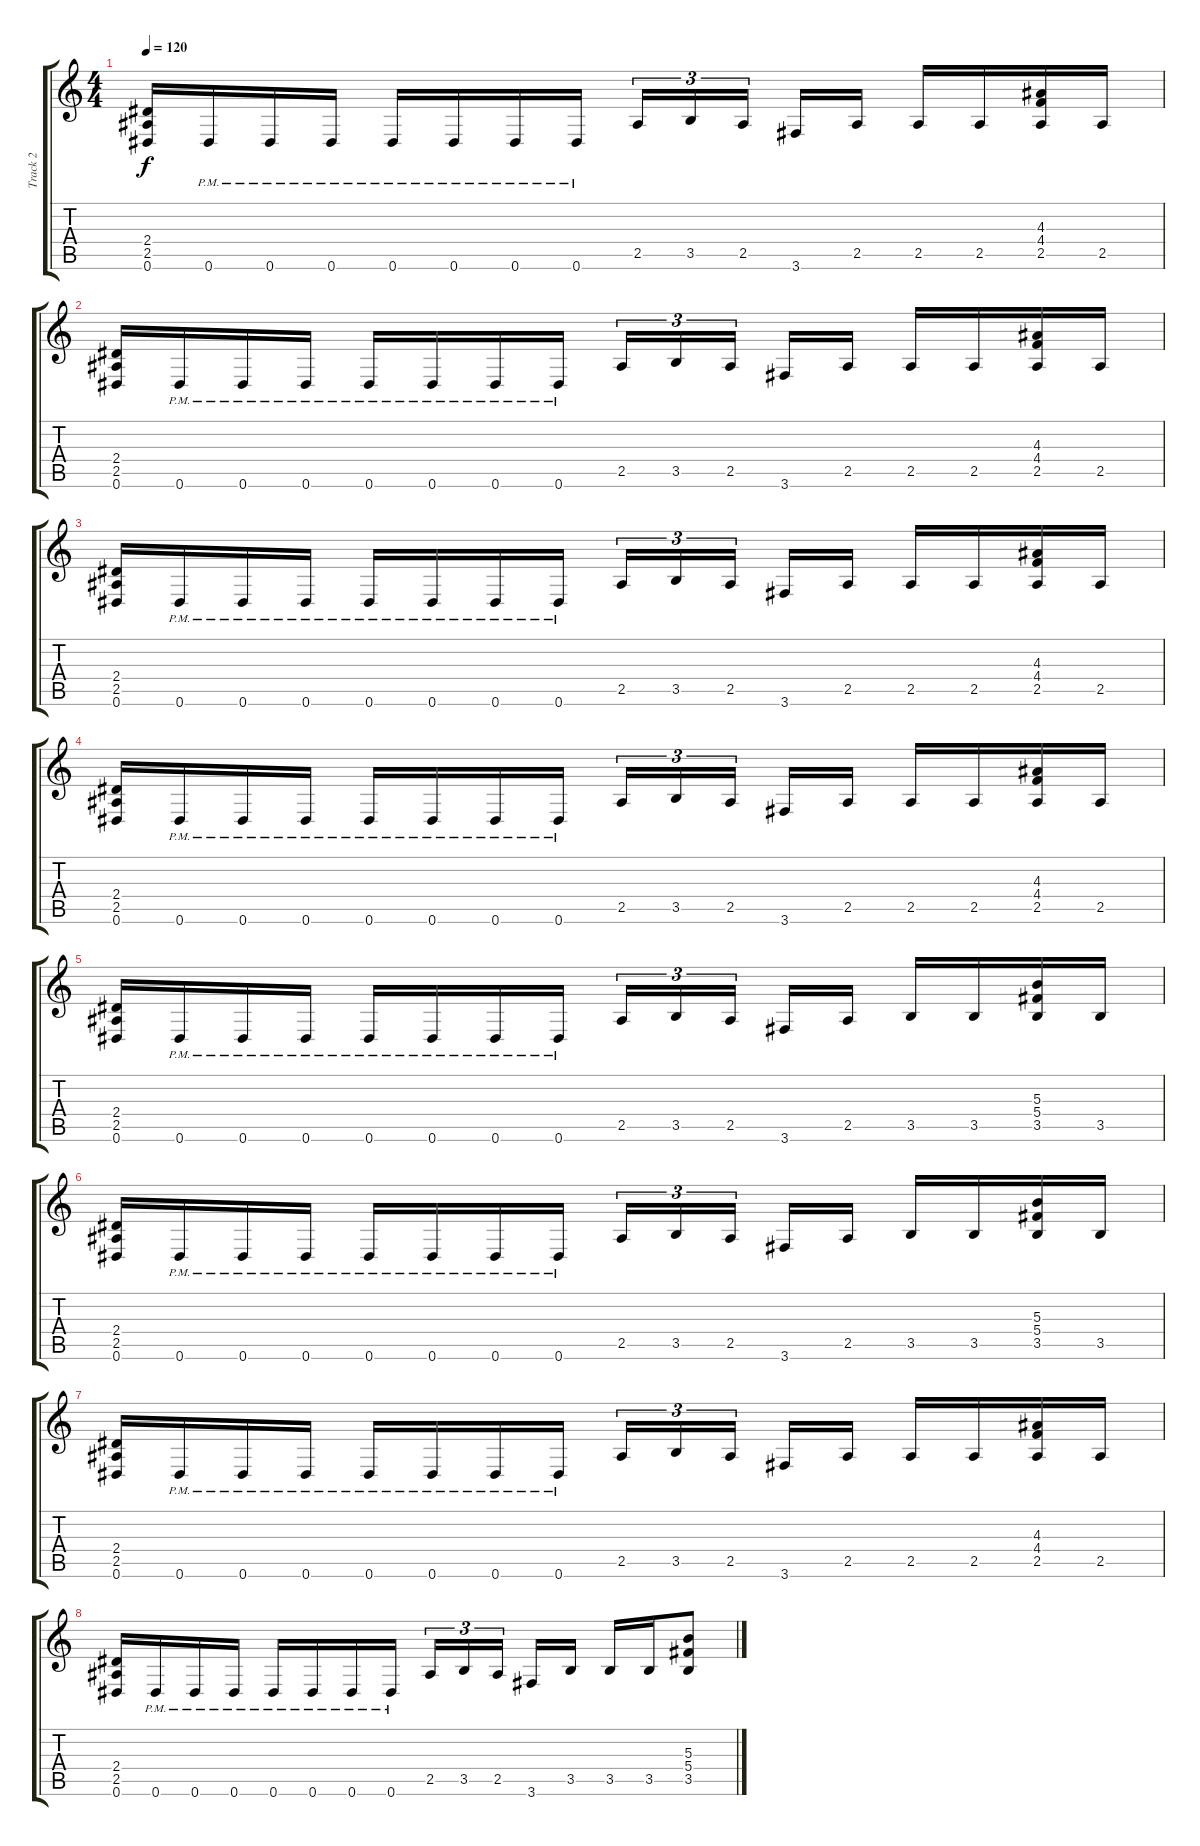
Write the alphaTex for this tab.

\track ("Track 2" "Track 2") {instrument distortionguitar}
\staff {score tabs}
\tuning (Eb4 Bb3 Gb3 Db3 Ab2 Eb2) {hide}
\ts (4 4)
\tempo 120
\clef g2
\ks c
(2.4 2.5 0.6).16{dy f} 0.6{pm}.16 0.6{pm}.16 0.6{pm}.16 0.6{pm}.16 0.6{pm}.16 0.6{pm}.16 0.6{pm}.16 2.5.16{tu (3 2)} 3.5.16{tu (3 2)} 2.5.16{tu (3 2)} 3.6.16 2.5.16 2.5.16 2.5.16 (4.3 4.4 2.5).16 2.5.16 |
(2.4 2.5 0.6).16 0.6{pm}.16 0.6{pm}.16 0.6{pm}.16 0.6{pm}.16 0.6{pm}.16 0.6{pm}.16 0.6{pm}.16 2.5.16{tu (3 2)} 3.5.16{tu (3 2)} 2.5.16{tu (3 2)} 3.6.16 2.5.16 2.5.16 2.5.16 (4.3 4.4 2.5).16 2.5.16 |
(2.4 2.5 0.6).16 0.6{pm}.16 0.6{pm}.16 0.6{pm}.16 0.6{pm}.16 0.6{pm}.16 0.6{pm}.16 0.6{pm}.16 2.5.16{tu (3 2)} 3.5.16{tu (3 2)} 2.5.16{tu (3 2)} 3.6.16 2.5.16 2.5.16 2.5.16 (4.3 4.4 2.5).16 2.5.16 |
(2.4 2.5 0.6).16 0.6{pm}.16 0.6{pm}.16 0.6{pm}.16 0.6{pm}.16 0.6{pm}.16 0.6{pm}.16 0.6{pm}.16 2.5.16{tu (3 2)} 3.5.16{tu (3 2)} 2.5.16{tu (3 2)} 3.6.16 2.5.16 2.5.16 2.5.16 (4.3 4.4 2.5).16 2.5.16 |
(2.4 2.5 0.6).16 0.6{pm}.16 0.6{pm}.16 0.6{pm}.16 0.6{pm}.16 0.6{pm}.16 0.6{pm}.16 0.6{pm}.16 2.5.16{tu (3 2)} 3.5.16{tu (3 2)} 2.5.16{tu (3 2)} 3.6.16 2.5.16 3.5.16 3.5.16 (5.3 5.4 3.5).16 3.5.16 |
(2.4 2.5 0.6).16 0.6{pm}.16 0.6{pm}.16 0.6{pm}.16 0.6{pm}.16 0.6{pm}.16 0.6{pm}.16 0.6{pm}.16 2.5.16{tu (3 2)} 3.5.16{tu (3 2)} 2.5.16{tu (3 2)} 3.6.16 2.5.16 3.5.16 3.5.16 (5.3 5.4 3.5).16 3.5.16 |
(2.4 2.5 0.6).16 0.6{pm}.16 0.6{pm}.16 0.6{pm}.16 0.6{pm}.16 0.6{pm}.16 0.6{pm}.16 0.6{pm}.16 2.5.16{tu (3 2)} 3.5.16{tu (3 2)} 2.5.16{tu (3 2)} 3.6.16 2.5.16 2.5.16 2.5.16 (4.3 4.4 2.5).16 2.5.16 |
(2.4 2.5 0.6).16 0.6{pm}.16 0.6{pm}.16 0.6{pm}.16 0.6{pm}.16 0.6{pm}.16 0.6{pm}.16 0.6{pm}.16 2.5.16{tu (3 2)} 3.5.16{tu (3 2)} 2.5.16{tu (3 2)} 3.6.16 3.5.16 3.5.16 3.5.16 (5.3 5.4 3.5).8
